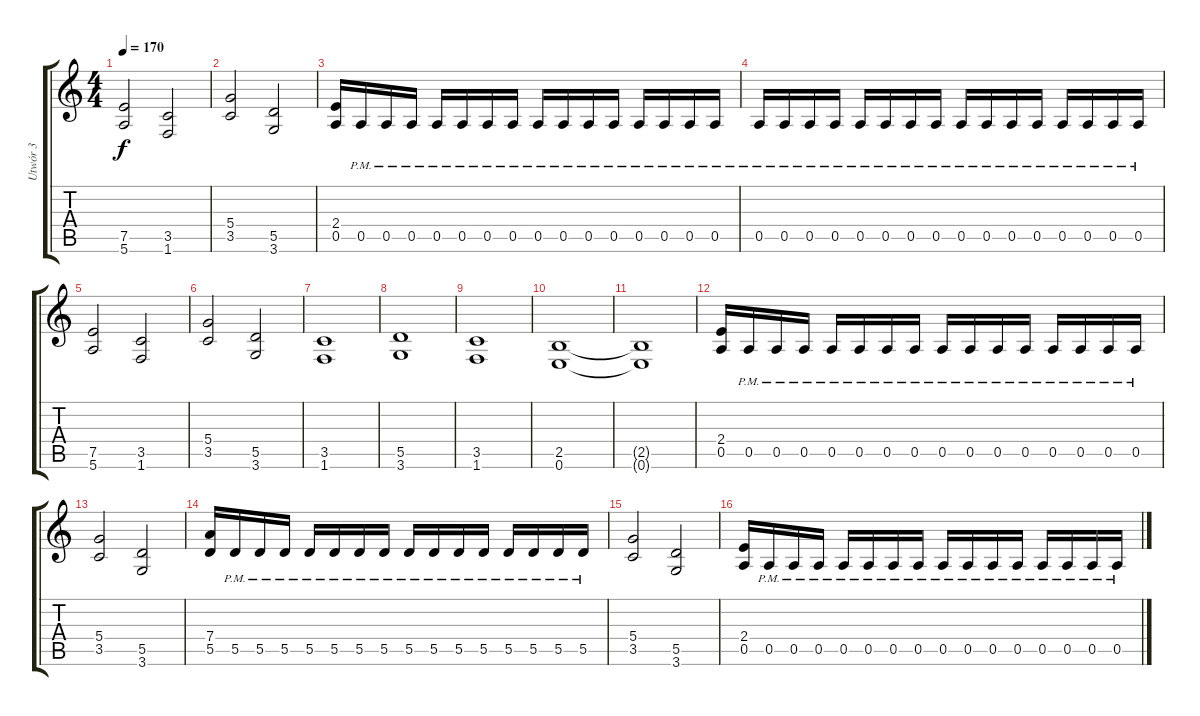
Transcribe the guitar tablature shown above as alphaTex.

\track ("Utwór 3" "Utwór 3") {instrument distortionguitar}
\staff {score tabs}
\tuning (E4 B3 G3 D3 A2 E2) {hide}
\ts (4 4)
\tempo 170
\clef g2
\ks c
(7.5 5.6).2{dy f} (3.5 1.6).2 |
(5.4 3.5).2 (5.5 3.6).2 |
(2.4 0.5).16 0.5{pm}.16 0.5{pm}.16 0.5{pm}.16 0.5{pm}.16 0.5{pm}.16 0.5{pm}.16 0.5{pm}.16 0.5{pm}.16 0.5{pm}.16 0.5{pm}.16 0.5{pm}.16 0.5{pm}.16 0.5{pm}.16 0.5{pm}.16 0.5{pm}.16 |
0.5{pm}.16 0.5{pm}.16 0.5{pm}.16 0.5{pm}.16 0.5{pm}.16 0.5{pm}.16 0.5{pm}.16 0.5{pm}.16 0.5{pm}.16 0.5{pm}.16 0.5{pm}.16 0.5{pm}.16 0.5{pm}.16 0.5{pm}.16 0.5{pm}.16 0.5{pm}.16 |
(7.5 5.6).2 (3.5 1.6).2 |
(5.4 3.5).2 (5.5 3.6).2 |
(3.5 1.6).1 |
(5.5 3.6).1 |
(3.5 1.6).1 |
(2.5 0.6).1 |
(2.5{t} 0.6{t}).1 |
(2.4 0.5).16 0.5{pm}.16 0.5{pm}.16 0.5{pm}.16 0.5{pm}.16 0.5{pm}.16 0.5{pm}.16 0.5{pm}.16 0.5{pm}.16 0.5{pm}.16 0.5{pm}.16 0.5{pm}.16 0.5{pm}.16 0.5{pm}.16 0.5{pm}.16 0.5{pm}.16 |
(5.4 3.5).2 (5.5 3.6).2 |
(7.4 5.5).16 5.5{pm}.16 5.5{pm}.16 5.5{pm}.16 5.5{pm}.16 5.5{pm}.16 5.5{pm}.16 5.5{pm}.16 5.5{pm}.16 5.5{pm}.16 5.5{pm}.16 5.5{pm}.16 5.5{pm}.16 5.5{pm}.16 5.5{pm}.16 5.5{pm}.16 |
(5.4 3.5).2 (5.5 3.6).2 |
(2.4 0.5).16 0.5{pm}.16 0.5{pm}.16 0.5{pm}.16 0.5{pm}.16 0.5{pm}.16 0.5{pm}.16 0.5{pm}.16 0.5{pm}.16 0.5{pm}.16 0.5{pm}.16 0.5{pm}.16 0.5{pm}.16 0.5{pm}.16 0.5{pm}.16 0.5{pm}.16
